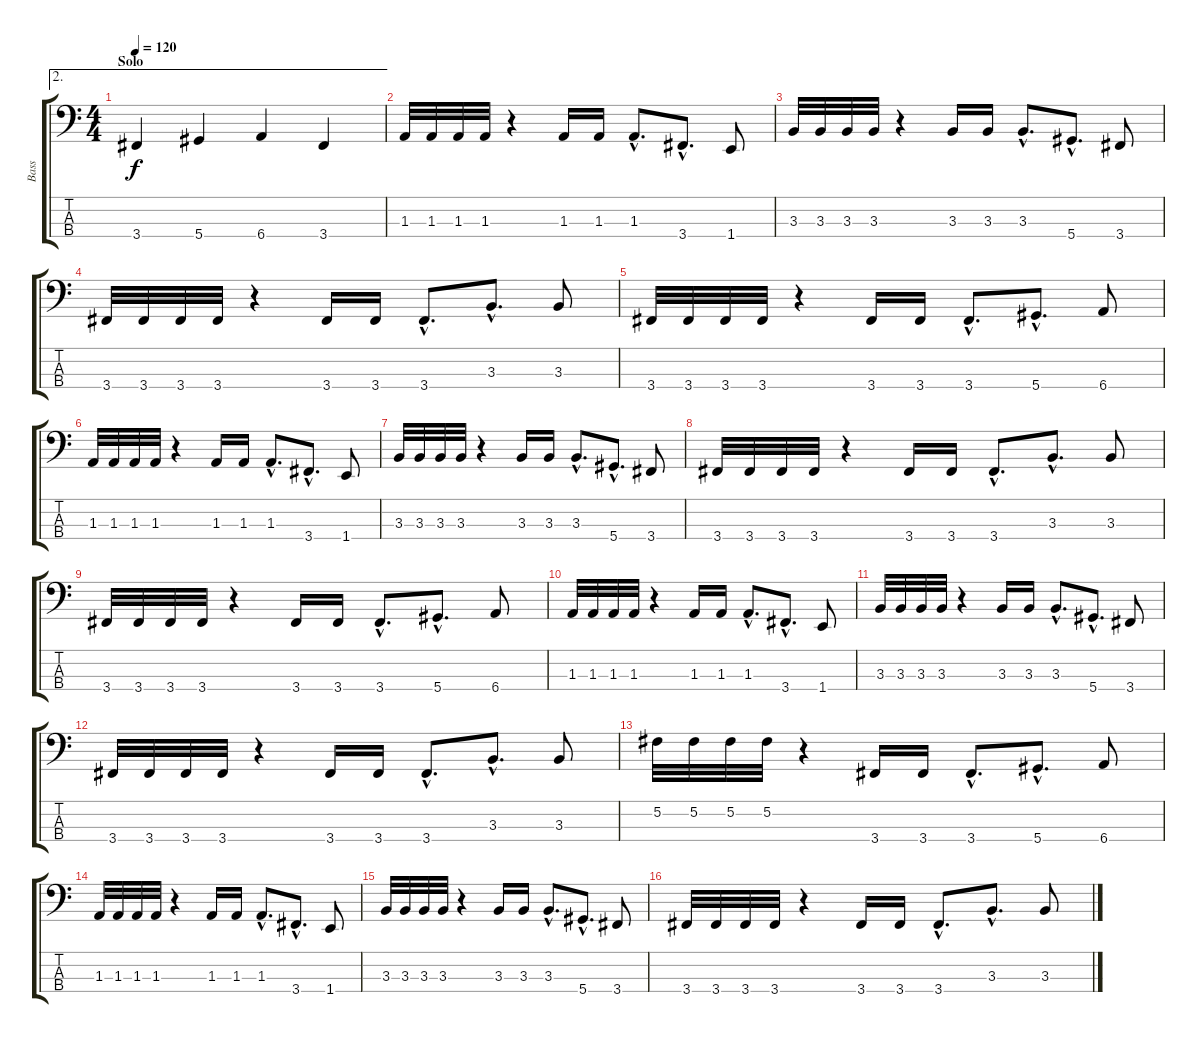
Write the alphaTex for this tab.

\track ("Bass" "Bass") {instrument electricbassfinger}
\staff {score tabs}
\tuning (Gb2 Db2 Ab1 Eb1) {hide}
\ae 2
\ts (4 4)
\section ("" "Solo")
\tempo 120
\clef f4
\ks c
3.4.4{dy f} 5.4.4 6.4.4 3.4.4 |
1.3.32 1.3.32 1.3.32 1.3.32 r.4 1.3.16 1.3.16 1.3{hac}.8{d} 3.4{hac}.8{d} 1.4.8 |
3.3.32 3.3.32 3.3.32 3.3.32 r.4 3.3.16 3.3.16 3.3{hac}.8{d} 5.4{hac}.8{d} 3.4.8 |
3.4.32 3.4.32 3.4.32 3.4.32 r.4 3.4.16 3.4.16 3.4{hac}.8{d} 3.3{hac}.8{d} 3.3.8 |
3.4.32 3.4.32 3.4.32 3.4.32 r.4 3.4.16 3.4.16 3.4{hac}.8{d} 5.4{hac}.8{d} 6.4.8 |
1.3.32 1.3.32 1.3.32 1.3.32 r.4 1.3.16 1.3.16 1.3{hac}.8{d} 3.4{hac}.8{d} 1.4.8 |
3.3.32 3.3.32 3.3.32 3.3.32 r.4 3.3.16 3.3.16 3.3{hac}.8{d} 5.4{hac}.8{d} 3.4.8 |
3.4.32 3.4.32 3.4.32 3.4.32 r.4 3.4.16 3.4.16 3.4{hac}.8{d} 3.3{hac}.8{d} 3.3.8 |
3.4.32 3.4.32 3.4.32 3.4.32 r.4 3.4.16 3.4.16 3.4{hac}.8{d} 5.4{hac}.8{d} 6.4.8 |
1.3.32 1.3.32 1.3.32 1.3.32 r.4 1.3.16 1.3.16 1.3{hac}.8{d} 3.4{hac}.8{d} 1.4.8 |
3.3.32 3.3.32 3.3.32 3.3.32 r.4 3.3.16 3.3.16 3.3{hac}.8{d} 5.4{hac}.8{d} 3.4.8 |
3.4.32 3.4.32 3.4.32 3.4.32 r.4 3.4.16 3.4.16 3.4{hac}.8{d} 3.3{hac}.8{d} 3.3.8 |
5.2.32 5.2.32 5.2.32 5.2.32 r.4 3.4.16 3.4.16 3.4{hac}.8{d} 5.4{hac}.8{d} 6.4.8 |
1.3.32 1.3.32 1.3.32 1.3.32 r.4 1.3.16 1.3.16 1.3{hac}.8{d} 3.4{hac}.8{d} 1.4.8 |
3.3.32 3.3.32 3.3.32 3.3.32 r.4 3.3.16 3.3.16 3.3{hac}.8{d} 5.4{hac}.8{d} 3.4.8 |
3.4.32 3.4.32 3.4.32 3.4.32 r.4 3.4.16 3.4.16 3.4{hac}.8{d} 3.3{hac}.8{d} 3.3.8
